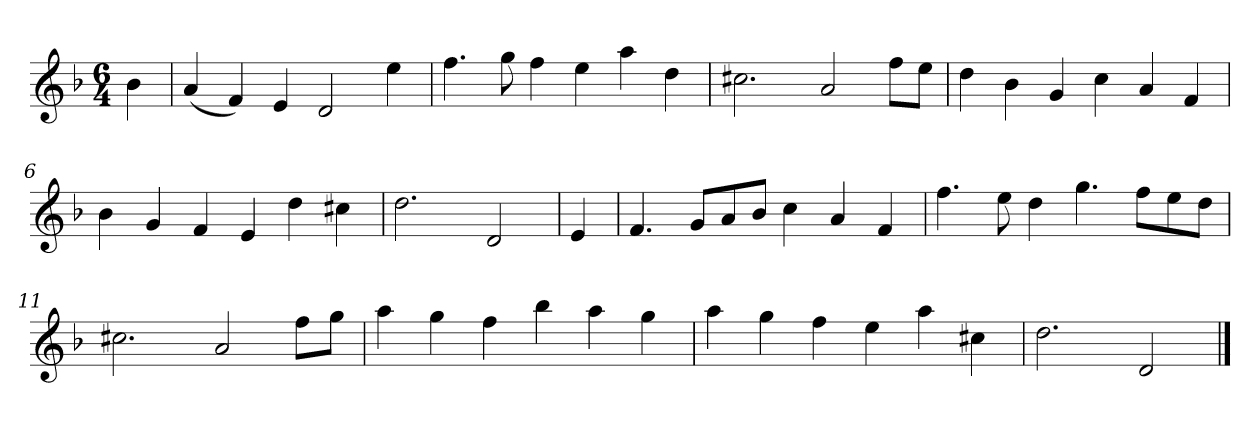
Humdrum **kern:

**kern
*part1
*staff1
*clefG2
*k[b-]
*d:
*M6/4
*MM300
=1
4b-\
=2
(<4a/
4f/)
4e/
2d/
4ee\
=3
4.ff\
8gg\
4ff\
4ee\
4aa\
4dd\
=4
2.cc#X\
2a/
8ff\L
8ee\J
=5
4dd\
4b-\
4g/
4cc\
4a/
4f/
=6
4b-\
4g/
4f/
4e/
4dd\
4cc#X\
=7
2.dd\
2d/
=8
4e/
!!LO:LB:g=z
=9
4.f/
8g/L
8a/
8b-/J
4cc\
4a/
4f/
=10
4.ff\
8ee\
4dd\
4.gg\
8ff\L
8ee\
8dd\J
=11
2.cc#X\
2a/
8ff\L
8gg\J
=12
4aa\
4gg\
4ff\
4bb-\
4aa\
4gg\
=13
4aa\
4gg\
4ff\
4ee\
4aa\
4cc#X\
=14
2.dd\
2d/
==
*-
